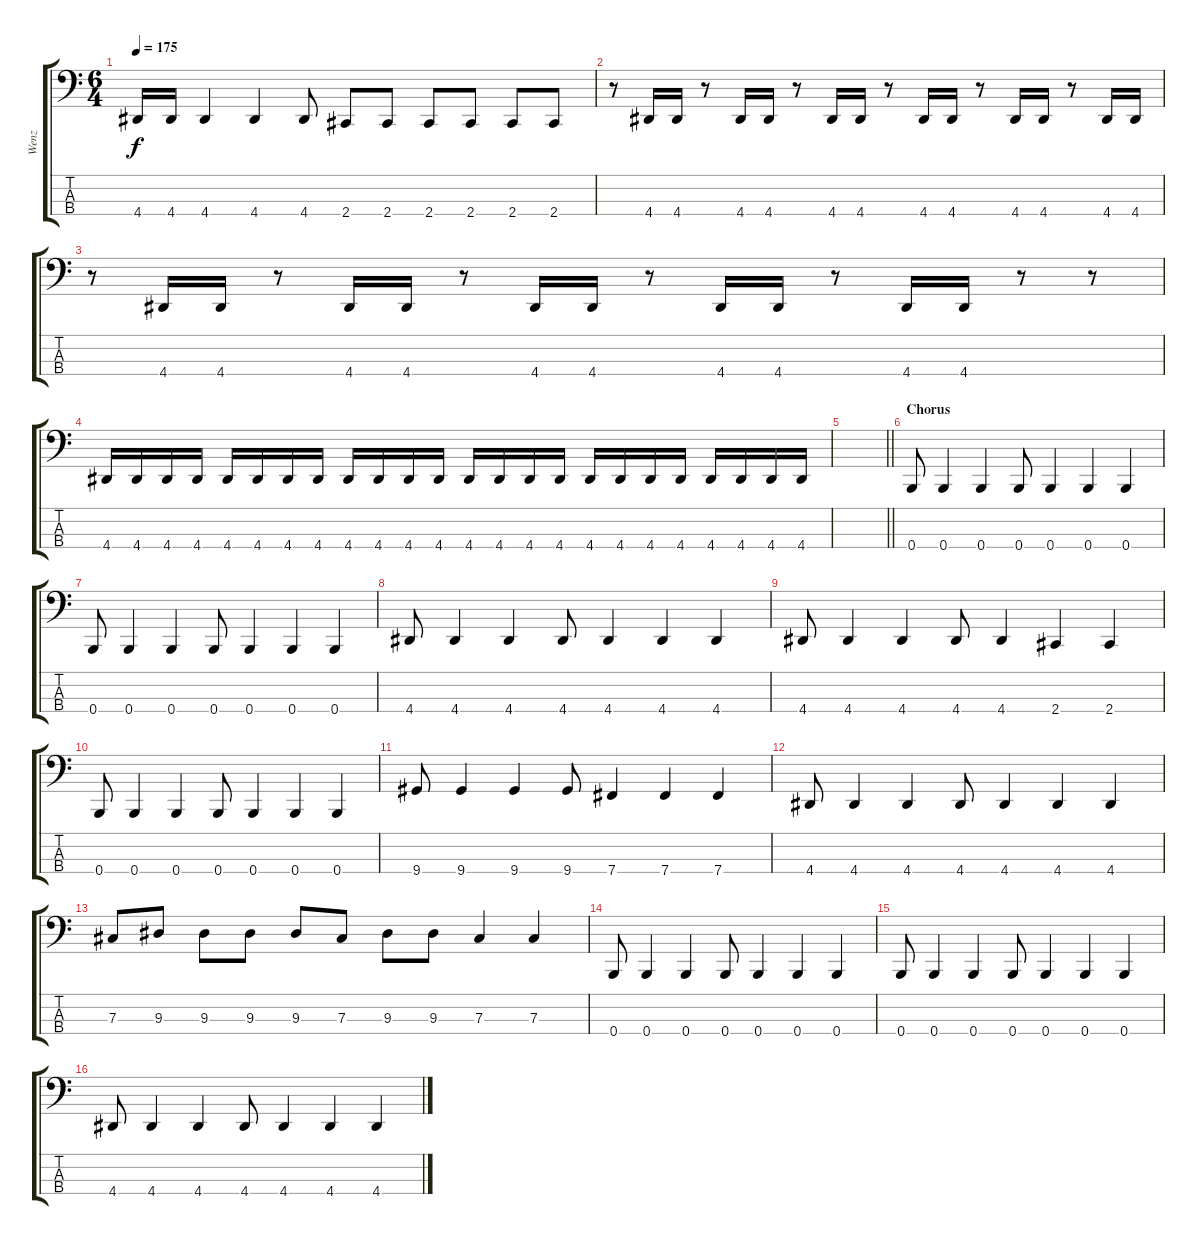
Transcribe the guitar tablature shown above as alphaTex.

\track ("Wenz" "Wenz") {instrument electricbasspick}
\staff {score tabs}
\tuning (E2 B1 Gb1 B0) {hide}
\ts (6 4)
\tempo 175
\clef f4
\ks c
4.4.16{dy f} 4.4.16 4.4.4 4.4.4 4.4.8 2.4.8 2.4.8 2.4.8 2.4.8 2.4.8 2.4.8 |
r.8 4.4.16 4.4.16 r.8 4.4.16 4.4.16 r.8 4.4.16 4.4.16 r.8 4.4.16 4.4.16 r.8 4.4.16 4.4.16 r.8 4.4.16 4.4.16 |
r.8 4.4.16 4.4.16 r.8 4.4.16 4.4.16 r.8 4.4.16 4.4.16 r.8 4.4.16 4.4.16 r.8 4.4.16 4.4.16 r.8 r.8 |
4.4.16 4.4.16 4.4.16 4.4.16 4.4.16 4.4.16 4.4.16 4.4.16 4.4.16 4.4.16 4.4.16 4.4.16 4.4.16 4.4.16 4.4.16 4.4.16 4.4.16 4.4.16 4.4.16 4.4.16 4.4.16 4.4.16 4.4.16 4.4.16 |
\barLineRight lightlight
|
\section ("" "Chorus")
0.4.8 0.4.4 0.4.4 0.4.8 0.4.4 0.4.4 0.4.4 |
0.4.8 0.4.4 0.4.4 0.4.8 0.4.4 0.4.4 0.4.4 |
4.4.8 4.4.4 4.4.4 4.4.8 4.4.4 4.4.4 4.4.4 |
4.4.8 4.4.4 4.4.4 4.4.8 4.4.4 2.4.4 2.4.4 |
0.4.8 0.4.4 0.4.4 0.4.8 0.4.4 0.4.4 0.4.4 |
9.4.8 9.4.4 9.4.4 9.4.8 7.4.4 7.4.4 7.4.4 |
4.4.8 4.4.4 4.4.4 4.4.8 4.4.4 4.4.4 4.4.4 |
7.3.8 9.3.8 9.3.8 9.3.8 9.3.8 7.3.8 9.3.8 9.3.8 7.3.4 7.3.4 |
0.4.8 0.4.4 0.4.4 0.4.8 0.4.4 0.4.4 0.4.4 |
0.4.8 0.4.4 0.4.4 0.4.8 0.4.4 0.4.4 0.4.4 |
4.4.8 4.4.4 4.4.4 4.4.8 4.4.4 4.4.4 4.4.4
